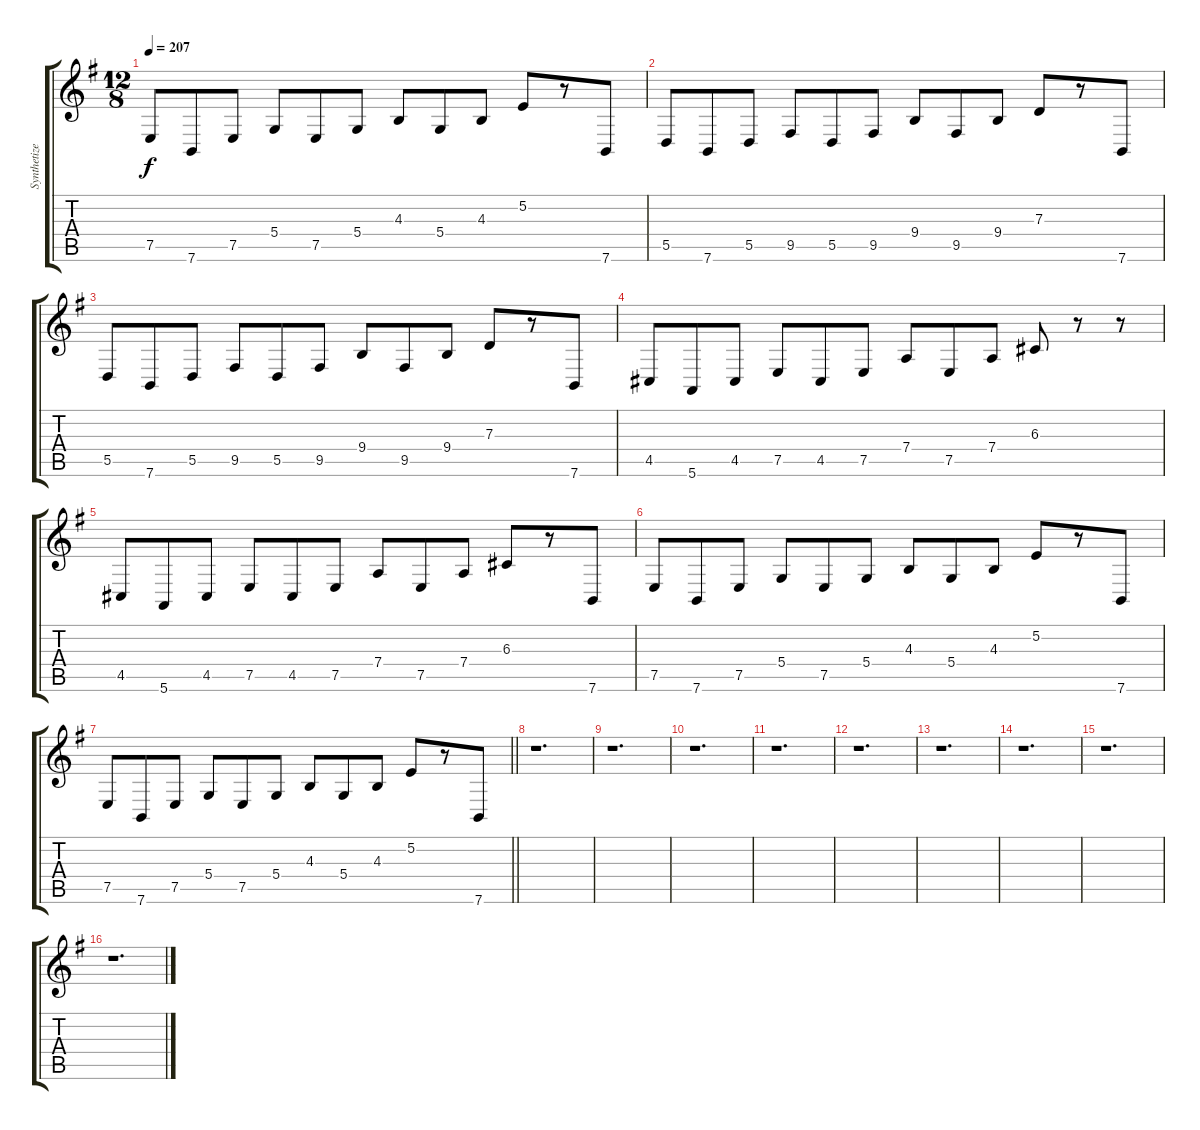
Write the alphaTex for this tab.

\track ("Synthetizer 1" "Synthetize") {instrument lead2sawtooth}
\staff {score tabs}
\tuning (E4 B3 G3 D3 A2 E2) {hide}
\ts (12 8)
\tempo 207
\clef g2
\ks g
7.5.8{dy f} 7.6.8 7.5.8 5.4.8 7.5.8 5.4.8 4.3.8 5.4.8 4.3.8 5.2.8 r.8 7.6.8 |
5.5.8 7.6.8 5.5.8 9.5.8 5.5.8 9.5.8 9.4.8 9.5.8 9.4.8 7.3.8 r.8 7.6.8 |
5.5.8 7.6.8 5.5.8 9.5.8 5.5.8 9.5.8 9.4.8 9.5.8 9.4.8 7.3.8 r.8 7.6.8 |
4.5.8 5.6.8 4.5.8 7.5.8 4.5.8 7.5.8 7.4.8 7.5.8 7.4.8 6.3.8 r.8 r.8 |
4.5.8 5.6.8 4.5.8 7.5.8 4.5.8 7.5.8 7.4.8 7.5.8 7.4.8 6.3.8 r.8 7.6.8 |
7.5.8 7.6.8 7.5.8 5.4.8 7.5.8 5.4.8 4.3.8 5.4.8 4.3.8 5.2.8 r.8 7.6.8 |
\barLineRight lightlight
7.5.8 7.6.8 7.5.8 5.4.8 7.5.8 5.4.8 4.3.8 5.4.8 4.3.8 5.2.8 r.8 7.6.8 |
\section ("" "")
r.1{d} |
r.1{d} |
r.1{d} |
r.1{d} |
r.1{d} |
r.1{d} |
r.1{d} |
r.1{d} |
r.1{d}
